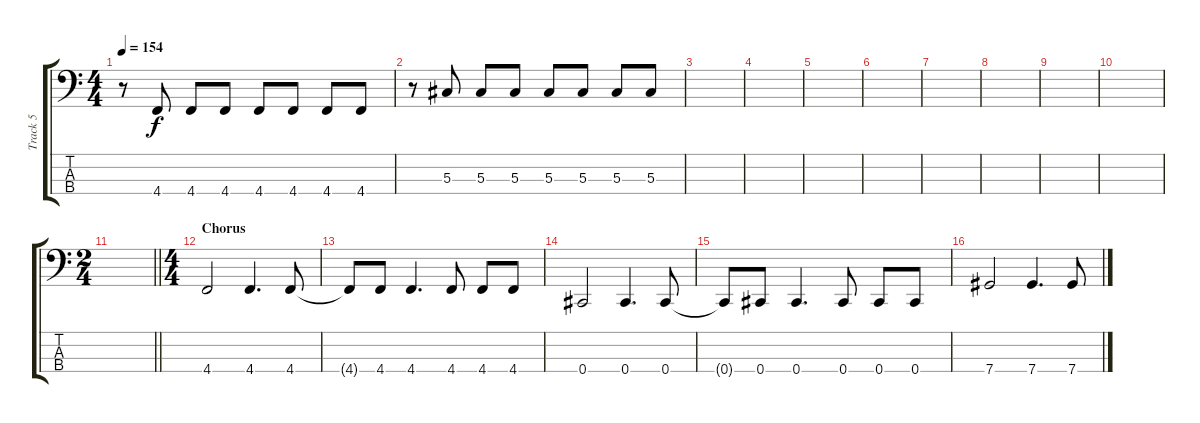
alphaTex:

\track ("Track 5" "Track 5") {instrument electricbasspick}
\staff {score tabs}
\tuning (Gb2 Db2 Ab1 Db1) {hide}
\ts (4 4)
\tempo 154
\clef f4
\ks c
r.8{dy f} 4.4.8 4.4.8 4.4.8 4.4.8 4.4.8 4.4.8 4.4.8 |
r.8 5.3.8 5.3.8 5.3.8 5.3.8 5.3.8 5.3.8 5.3.8 |
|
|
|
|
|
|
|
|
\ts (2 4)
\barLineRight lightlight
|
\ts (4 4)
\section ("" "Chorus")
4.4.2 4.4.4{d} 4.4.8 |
4.4{t}.8 4.4.8 4.4.4{d} 4.4.8 4.4.8 4.4.8 |
0.4.2 0.4.4{d} 0.4.8 |
0.4{t}.8 0.4.8 0.4.4{d} 0.4.8 0.4.8 0.4.8 |
7.4.2 7.4.4{d} 7.4.8
